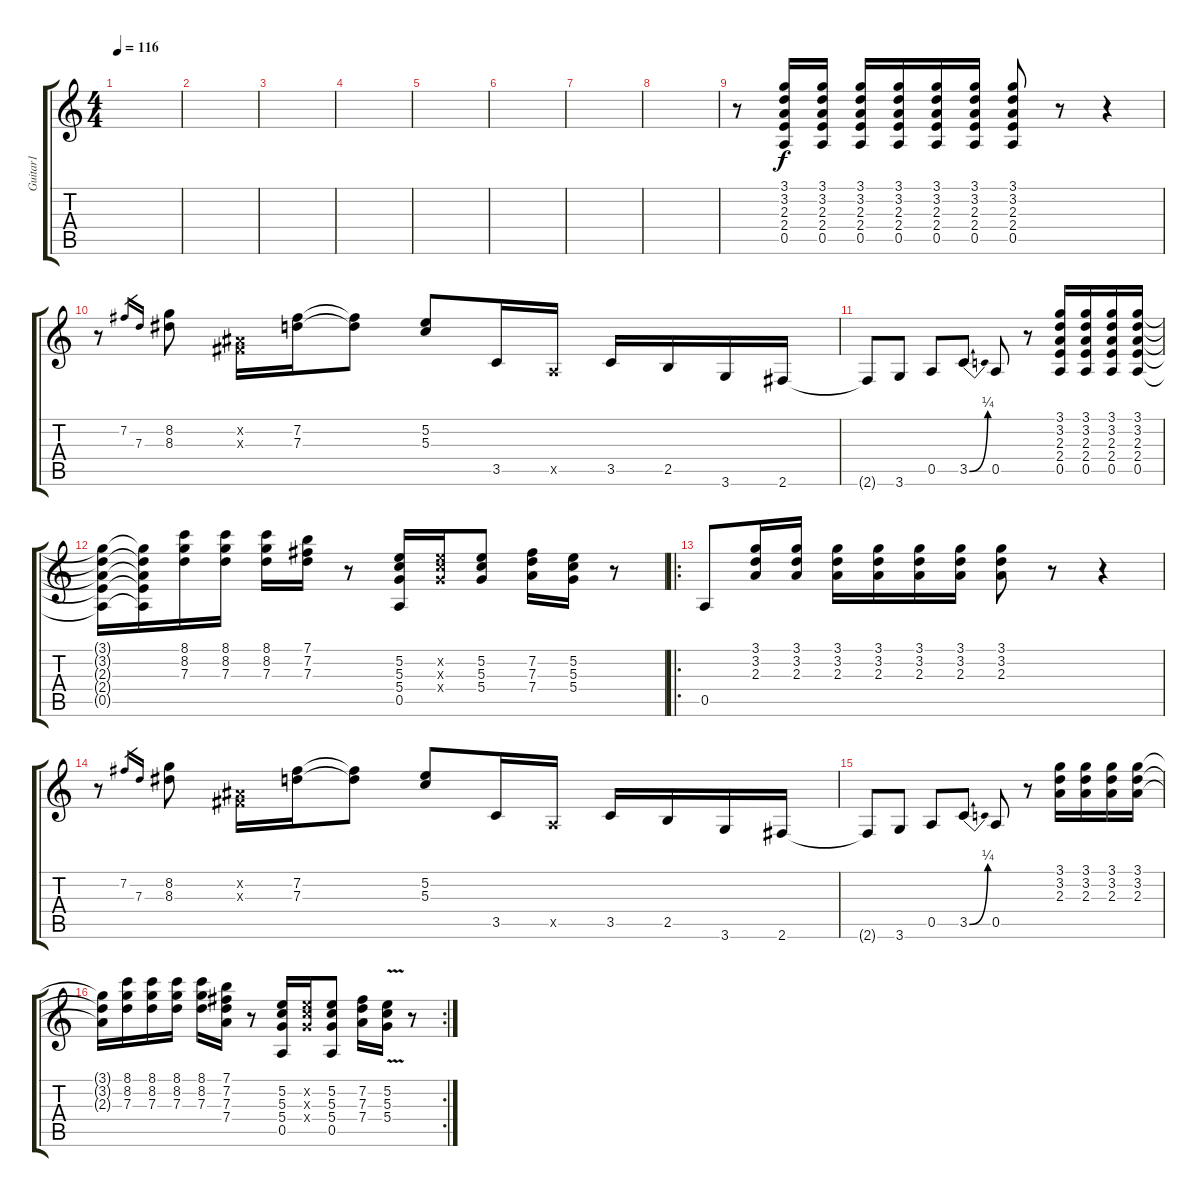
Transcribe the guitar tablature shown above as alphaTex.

\track ("Guitar1" "Guitar1") {instrument overdrivenguitar}
\staff {score tabs}
\tuning (E4 B3 G3 D3 A2 E2) {hide}
\ts (4 4)
\tempo 116
\clef g2
\ks c
|
|
|
|
|
|
|
|
r.8 (3.1 3.2 2.3 2.4 0.5).16 (3.1 3.2 2.3 2.4 0.5).16 (3.1 3.2 2.3 2.4 0.5).16 (3.1 3.2 2.3 2.4 0.5).16 (3.1 3.2 2.3 2.4 0.5).16 (3.1 3.2 2.3 2.4 0.5).16 (3.1 3.2 2.3 2.4 0.5).8 r.8 r.4 |
r.8 7.2.16{gr} 7.3.16{gr} (8.2 8.3).8 (-1.2{x} -1.3{x}).16 (7.2 7.3).16 (7.2{t} 7.3{t}).8 (5.2 5.3).8 3.5.16 0.5{x}.16 3.5.16 2.5.16 3.6.16 2.6.16 |
2.6{t}.8 3.6.8 0.5.8 3.5{be (bend 0 0 60 1)}.8 0.5.8 r.8 (3.1 3.2 2.3 2.4 0.5).16 (3.1 3.2 2.3 2.4 0.5).16 (3.1 3.2 2.3 2.4 0.5).16 (3.1 3.2 2.3 2.4 0.5).16 |
(3.1{t} 3.2{t} 2.3{t} 2.4{t} 0.5{t}).16 (3.1{t} 3.2{t} 2.3{t} 2.4{t} 0.5{t}).16 (8.1 8.2 7.3).16 (8.1 8.2 7.3).16 (8.1 8.2 7.3).16 (7.1 7.2 7.3).16 r.8 (5.2 5.3 5.4 0.5).16 (5.2{x} 5.3{x} 5.4{x}).16 (5.2 5.3 5.4).8 (7.2 7.3 7.4).16 (5.2 5.3 5.4).16 r.8 |
\ro
0.5.8 (3.1 3.2 2.3).16 (3.1 3.2 2.3).16 (3.1 3.2 2.3).16 (3.1 3.2 2.3).16 (3.1 3.2 2.3).16 (3.1 3.2 2.3).16 (3.1 3.2 2.3).8 r.8 r.4 |
r.8 7.2.16{gr} 7.3.16{gr} (8.2 8.3).8 (-1.2{x} -1.3{x}).16 (7.2 7.3).16 (7.2{t} 7.3{t}).8 (5.2 5.3).8 3.5.16 0.5{x}.16 3.5.16 2.5.16 3.6.16 2.6.16 |
2.6{t}.8 3.6.8 0.5.8 3.5{be (bend 0 0 60 1)}.8 0.5.8 r.8 (3.1 3.2 2.3).16 (3.1 3.2 2.3).16 (3.1 3.2 2.3).16 (3.1 3.2 2.3).16 |
\rc 2
(3.1{t} 3.2{t} 2.3{t}).16 (8.1 8.2 7.3).16 (8.1 8.2 7.3).16 (8.1 8.2 7.3).16 (8.1 8.2 7.3).16 (7.1 7.2 7.3 7.4).16 r.8 (5.2 5.3 5.4 0.5).16 (5.2{x} 5.3{x} 5.4{x}).16 (5.2 5.3 5.4 0.5).8 (7.2 7.3 7.4).16 (5.2{v} 5.3{v} 5.4{v}).16 r.8
